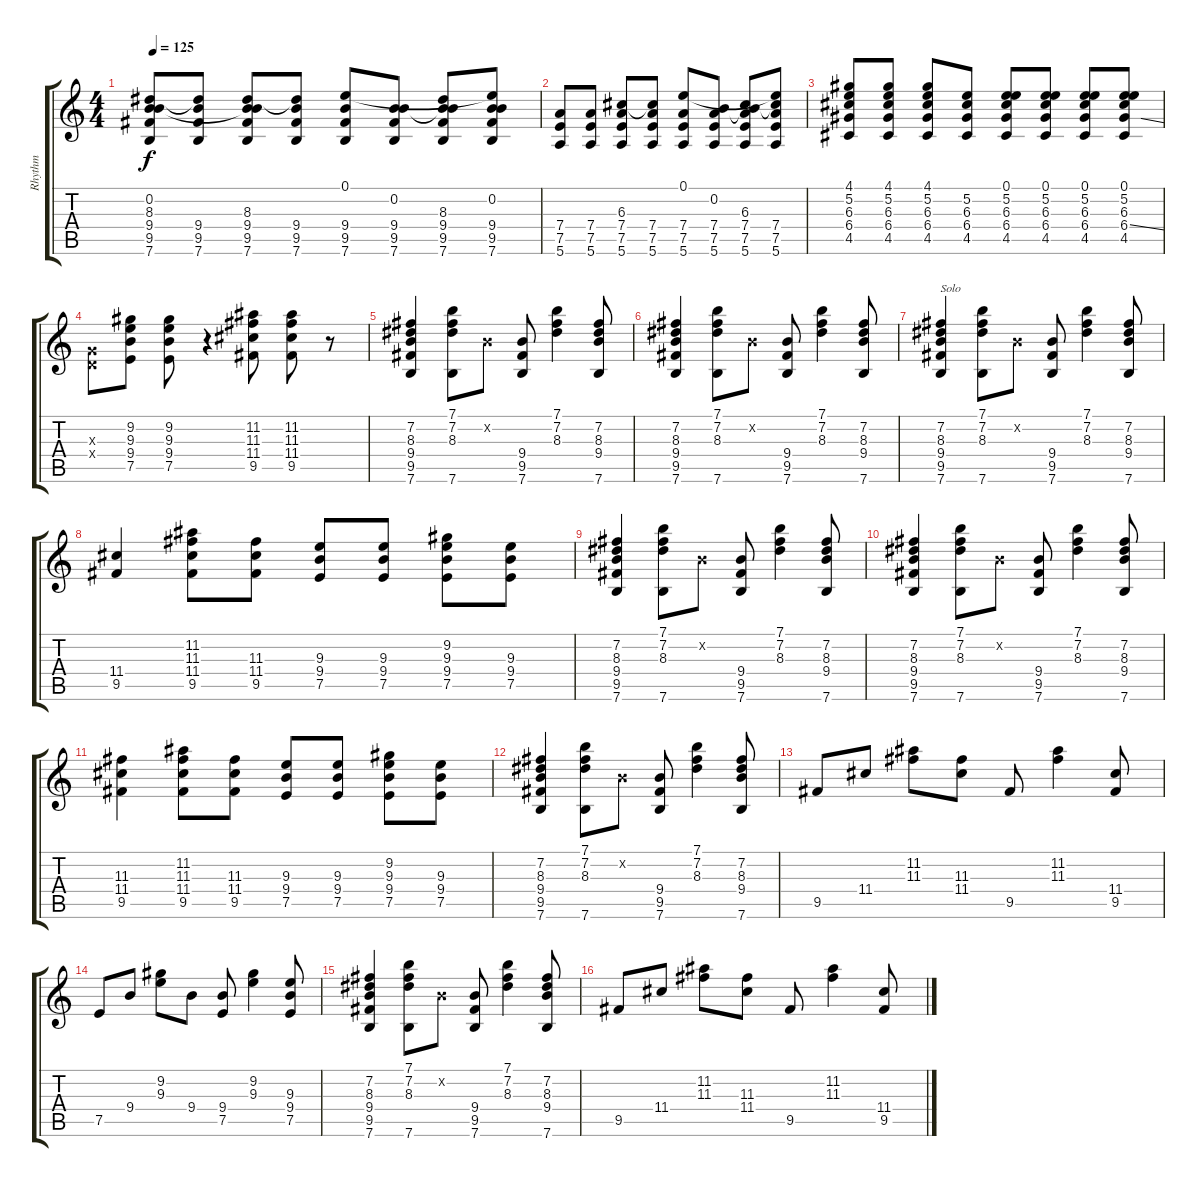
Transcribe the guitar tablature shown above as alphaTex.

\track ("Rhythm" "Rhythm") {instrument electricguitarjazz}
\staff {score tabs}
\tuning (E4 B3 G3 D3 A2 E2) {hide}
\ts (4 4)
\tempo 125
\clef g2
\ks c
(0.2 8.3 9.4 9.5 7.6).8{dy f} (8.3{t} 9.4 9.5 7.6).8 (0.2{t} 8.3 9.4 9.5 7.6).8 (8.3{t} 9.4 9.5 7.6).8 (0.1 9.4 9.5 7.6).8 (0.2 9.4 9.5 7.6).8 (0.2{t} 8.3 9.4 9.5 7.6).8 (0.1{t} 0.2 9.4 9.5 7.6).8 |
(7.4 7.5 5.6).8 (7.4 7.5 5.6).8 (6.3 7.4 7.5 5.6).8 (6.3{t} 7.4 7.5 5.6).8 (0.1 7.4 7.5 5.6).8 (0.2 7.4 7.5 5.6).8 (0.2{t} 6.3 7.4 7.5 5.6).8 (0.1{t} 6.3{t} 7.4 7.5 5.6).8 |
(4.1 5.2 6.3 6.4 4.5).8 (4.1 5.2 6.3 6.4 4.5).8 (4.1 5.2 6.3 6.4 4.5).8 (5.2 6.3 6.4 4.5).8 (0.1 5.2 6.3 6.4 4.5).8 (0.1 5.2 6.3 6.4 4.5).8 (0.1 5.2 6.3 6.4 4.5).8 (0.1 5.2 6.3 6.4{ss} 4.5).8 |
(0.3{x} 0.4{x}).8 (9.2 9.3 9.4 7.5).8 (9.2 9.3 9.4 7.5).8 r.4 (11.2 11.3 11.4 9.5).8 (11.2 11.3 11.4 9.5).8 r.8 |
(7.2 8.3 9.4 9.5 7.6).4 (7.1 7.2 8.3 7.6).8 0.2{x}.8 (9.4 9.5 7.6).8 (7.1 7.2 8.3).4 (7.2 8.3 9.4 7.6).8 |
(7.2 8.3 9.4 9.5 7.6).4 (7.1 7.2 8.3 7.6).8 0.2{x}.8 (9.4 9.5 7.6).8 (7.1 7.2 8.3).4 (7.2 8.3 9.4 7.6).8 |
(7.2 8.3 9.4 9.5 7.6).4{txt "Solo"} (7.1 7.2 8.3 7.6).8 0.2{x}.8 (9.4 9.5 7.6).8 (7.1 7.2 8.3).4 (7.2 8.3 9.4 7.6).8 |
(11.4 9.5).4 (11.2 11.3 11.4 9.5).8 (11.3 11.4 9.5).8 (9.3 9.4 7.5).8 (9.3 9.4 7.5).8 (9.2 9.3 9.4 7.5).8 (9.3 9.4 7.5).8 |
(7.2 8.3 9.4 9.5 7.6).4 (7.1 7.2 8.3 7.6).8 0.2{x}.8 (9.4 9.5 7.6).8 (7.1 7.2 8.3).4 (7.2 8.3 9.4 7.6).8 |
(7.2 8.3 9.4 9.5 7.6).4 (7.1 7.2 8.3 7.6).8 0.2{x}.8 (9.4 9.5 7.6).8 (7.1 7.2 8.3).4 (7.2 8.3 9.4 7.6).8 |
(11.3 11.4 9.5).4 (11.2 11.3 11.4 9.5).8 (11.3 11.4 9.5).8 (9.3 9.4 7.5).8 (9.3 9.4 7.5).8 (9.2 9.3 9.4 7.5).8 (9.3 9.4 7.5).8 |
(7.2 8.3 9.4 9.5 7.6).4 (7.1 7.2 8.3 7.6).8 0.2{x}.8 (9.4 9.5 7.6).8 (7.1 7.2 8.3).4 (7.2 8.3 9.4 7.6).8 |
9.5.8 11.4.8 (11.2 11.3).8 (11.3 11.4).8 9.5.8 (11.2 11.3).4 (11.4 9.5).8 |
7.5.8 9.4.8 (9.2 9.3).8 9.4.8 (9.4 7.5).8 (9.2 9.3).4 (9.3 9.4 7.5).8 |
(7.2 8.3 9.4 9.5 7.6).4 (7.1 7.2 8.3 7.6).8 0.2{x}.8 (9.4 9.5 7.6).8 (7.1 7.2 8.3).4 (7.2 8.3 9.4 7.6).8 |
9.5.8 11.4.8 (11.2 11.3).8 (11.3 11.4).8 9.5.8 (11.2 11.3).4 (11.4 9.5).8
